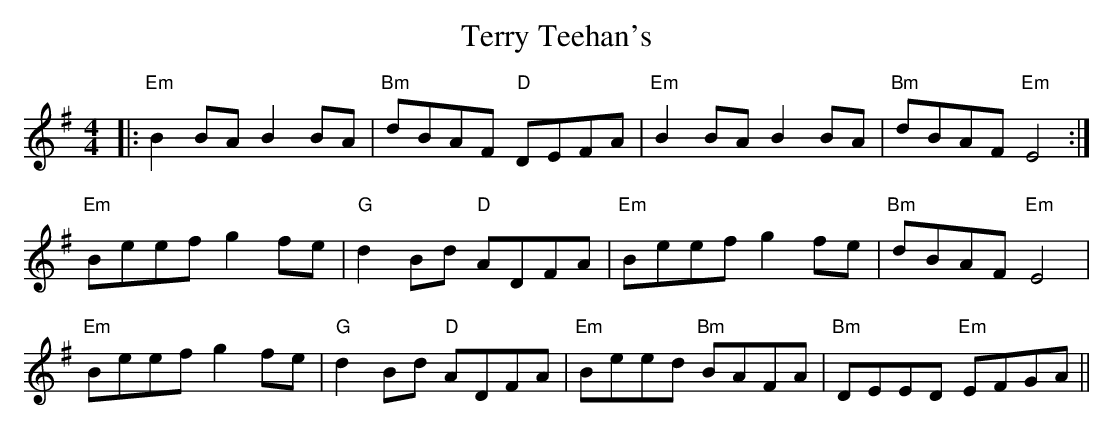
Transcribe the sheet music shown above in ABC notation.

X:1
T: Terry Teehan's
M: 4/4
L: 1/8
K: Emin
|:"Em"B2 BA B2 BA|"Bm"dBAF "D"DEFA|"Em"B2 BA B2 BA|"Bm"dBAF "Em"E4:|
"Em"Beef g2 fe|"G"d2 Bd "D"ADFA|"Em"Beef g2 fe|"Bm"dBAF "Em"E4|
"Em"Beef g2 fe|"G"d2 Bd "D"ADFA|"Em"Beed "Bm"BAFA|"Bm"DEED "Em"EFGA||
